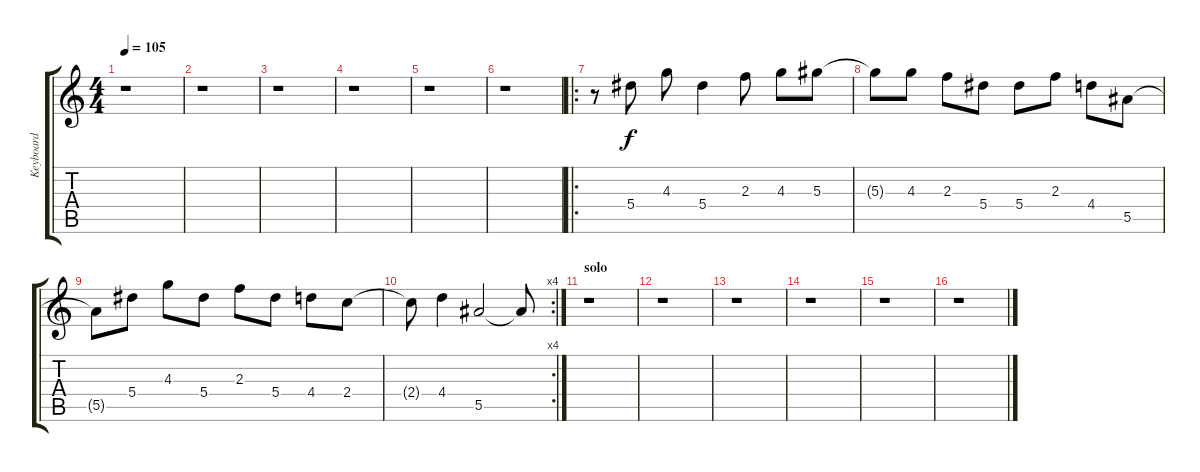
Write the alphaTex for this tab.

\track ("Keyboard" "Keyboard") {instrument lead1square}
\staff {score tabs}
\tuning (C6 G5 Eb5 Bb4 F4 D2) {hide}
\ts (4 4)
\tempo 105
\clef g2
\ks c
r.1{dy f} |
r.1 |
r.1 |
r.1 |
r.1 |
r.1 |
\ro
r.8 5.4.8 4.3.8 5.4.4 2.3.8 4.3.8 5.3.8 |
5.3{t}.8 4.3.8 2.3.8 5.4.8 5.4.8 2.3.8 4.4.8 5.5.8 |
5.5{t}.8 5.4.8 4.3.8 5.4.8 2.3.8 5.4.8 4.4.8 2.4.8 |
\rc 4
2.4{t}.8 4.4.4 5.5.2 5.5{t}.8 |
\section ("" "solo")
r.1 |
r.1 |
r.1 |
r.1 |
r.1 |
r.1
